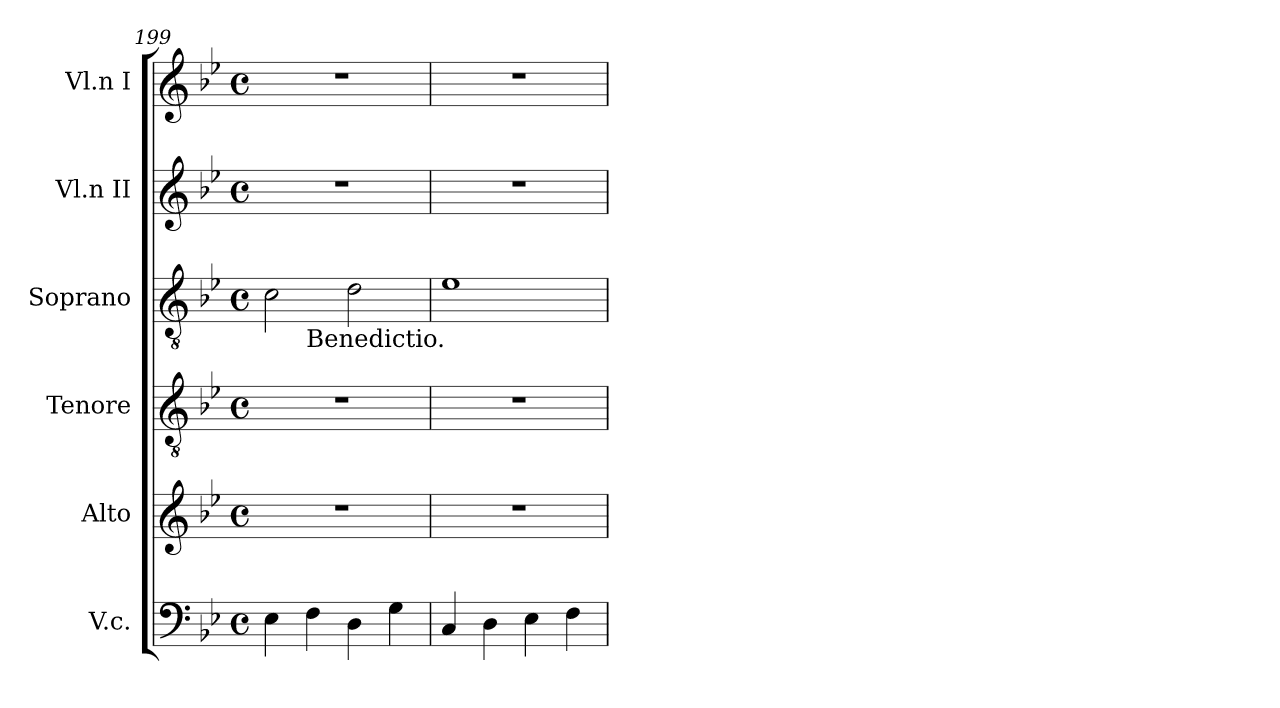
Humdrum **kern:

**kern	**kern	**kern	**kern	**kern	**kern
*part6	*part5	*part4	*part3	*part2	*part1
*staff6	*staff5	*staff4	*staff3	*staff2	*staff1
*I"V.c.	*I"Alto	*I"Tenore	*I"Soprano	*I"Vl.n II	*I"Vl.n I
*I'V.c.	*I'Alto	*I'Tenore	*I'Soprano	*I'Vl.n II	*I'Vl.n I
*clefF4	*clefG2	*clefGv2	*clefGv2	*clefG2	*clefG2
*k[b-e-]	*k[b-e-]	*k[b-e-]	*k[b-e-]	*k[b-e-]	*k[b-e-]
*B-:	*B-:	*B-:	*B-:	*B-:	*B-:
*M4/4	*M4/4	*M4/4	*M4/4	*M4/4	*M4/4
*met(c)	*met(c)	*met(c)	*met(c)	*met(c)	*met(c)
=199	=199	=199	=199	=199	=199
*	*	*	*^	*	*
4E-\	1r	1r	2c\	4ryy	1r	1r
!	!	!	!	!LO:TX:b:t=Benedictio.	!	!
4F\	.	.	.	2.ryy	.	.
4D\	.	.	2d\	.	.	.
4G\	.	.	.	.	.	.
*	*	*	*v	*v	*	*
=200	=200	=200	=200	=200	=200
4C/	1r	1r	1e-	1r	1r
4D\	.	.	.	.	.
4E-\	.	.	.	.	.
4F\	.	.	.	.	.
=	=	=	=	=	=
*-	*-	*-	*-	*-	*-
